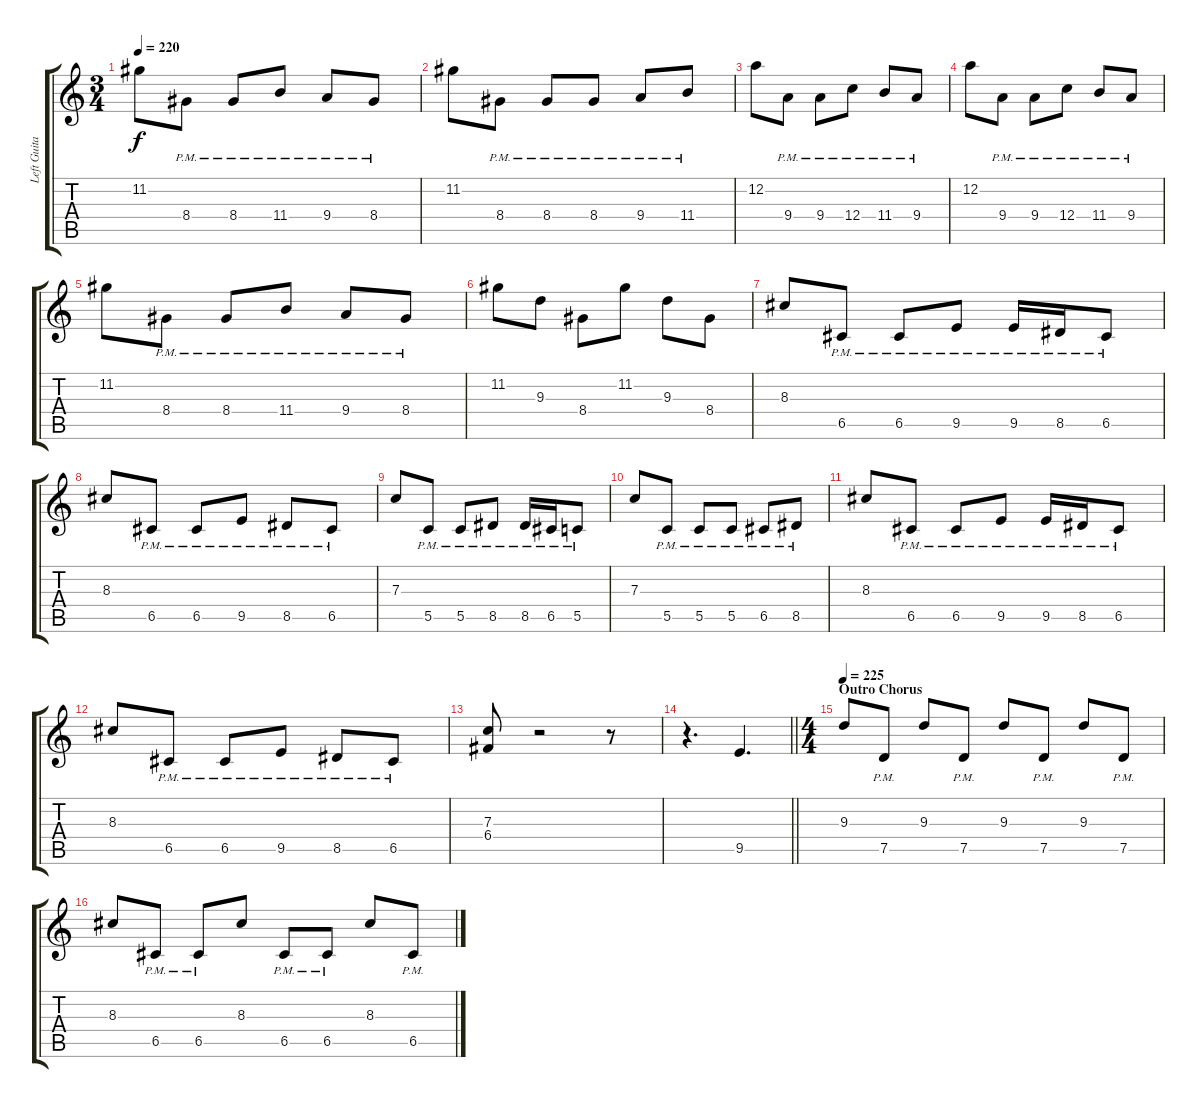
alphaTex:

\track ("Left Guitar" "Left Guita") {instrument distortionguitar}
\staff {score tabs}
\tuning (D4 A3 F3 C3 G2 D2) {hide}
\ts (3 4)
\tempo 220
\clef g2
\ks c
11.2.8{dy f} 8.4{pm}.8 8.4{pm}.8 11.4{pm}.8 9.4{pm}.8 8.4{pm}.8 |
11.2.8 8.4{pm}.8 8.4{pm}.8 8.4{pm}.8 9.4{pm}.8 11.4{pm}.8 |
12.2.8 9.4{pm}.8 9.4{pm}.8 12.4{pm}.8 11.4{pm}.8 9.4{pm}.8 |
12.2.8 9.4{pm}.8 9.4{pm}.8 12.4{pm}.8 11.4{pm}.8 9.4{pm}.8 |
11.2.8 8.4{pm}.8 8.4{pm}.8 11.4{pm}.8 9.4{pm}.8 8.4{pm}.8 |
11.2.8 9.3.8 8.4.8 11.2.8 9.3.8 8.4.8 |
8.3.8 6.5{pm}.8 6.5{pm}.8 9.5{pm}.8 9.5{pm}.16 8.5{pm}.16 6.5{pm}.8 |
8.3.8 6.5{pm}.8 6.5{pm}.8 9.5{pm}.8 8.5{pm}.8 6.5{pm}.8 |
7.3.8 5.5{pm}.8 5.5{pm}.8 8.5{pm}.8 8.5{pm}.16 6.5{pm}.16 5.5{pm}.8 |
7.3.8 5.5{pm}.8 5.5{pm}.8 5.5{pm}.8 6.5{pm}.8 8.5{pm}.8 |
8.3.8 6.5{pm}.8 6.5{pm}.8 9.5{pm}.8 9.5{pm}.16 8.5{pm}.16 6.5{pm}.8 |
8.3.8 6.5{pm}.8 6.5{pm}.8 9.5{pm}.8 8.5{pm}.8 6.5{pm}.8 |
(7.3 6.4).8 r.2 r.8 |
\barLineRight lightlight
r.4{d} 9.5.4{d} |
\ts (4 4)
\section ("" "Outro Chorus")
\tempo 225
9.3.8 7.5{pm}.8 9.3.8 7.5{pm}.8 9.3.8 7.5{pm}.8 9.3.8 7.5{pm}.8 |
8.3.8 6.5{pm}.8 6.5{pm}.8 8.3.8 6.5{pm}.8 6.5{pm}.8 8.3.8 6.5{pm}.8
